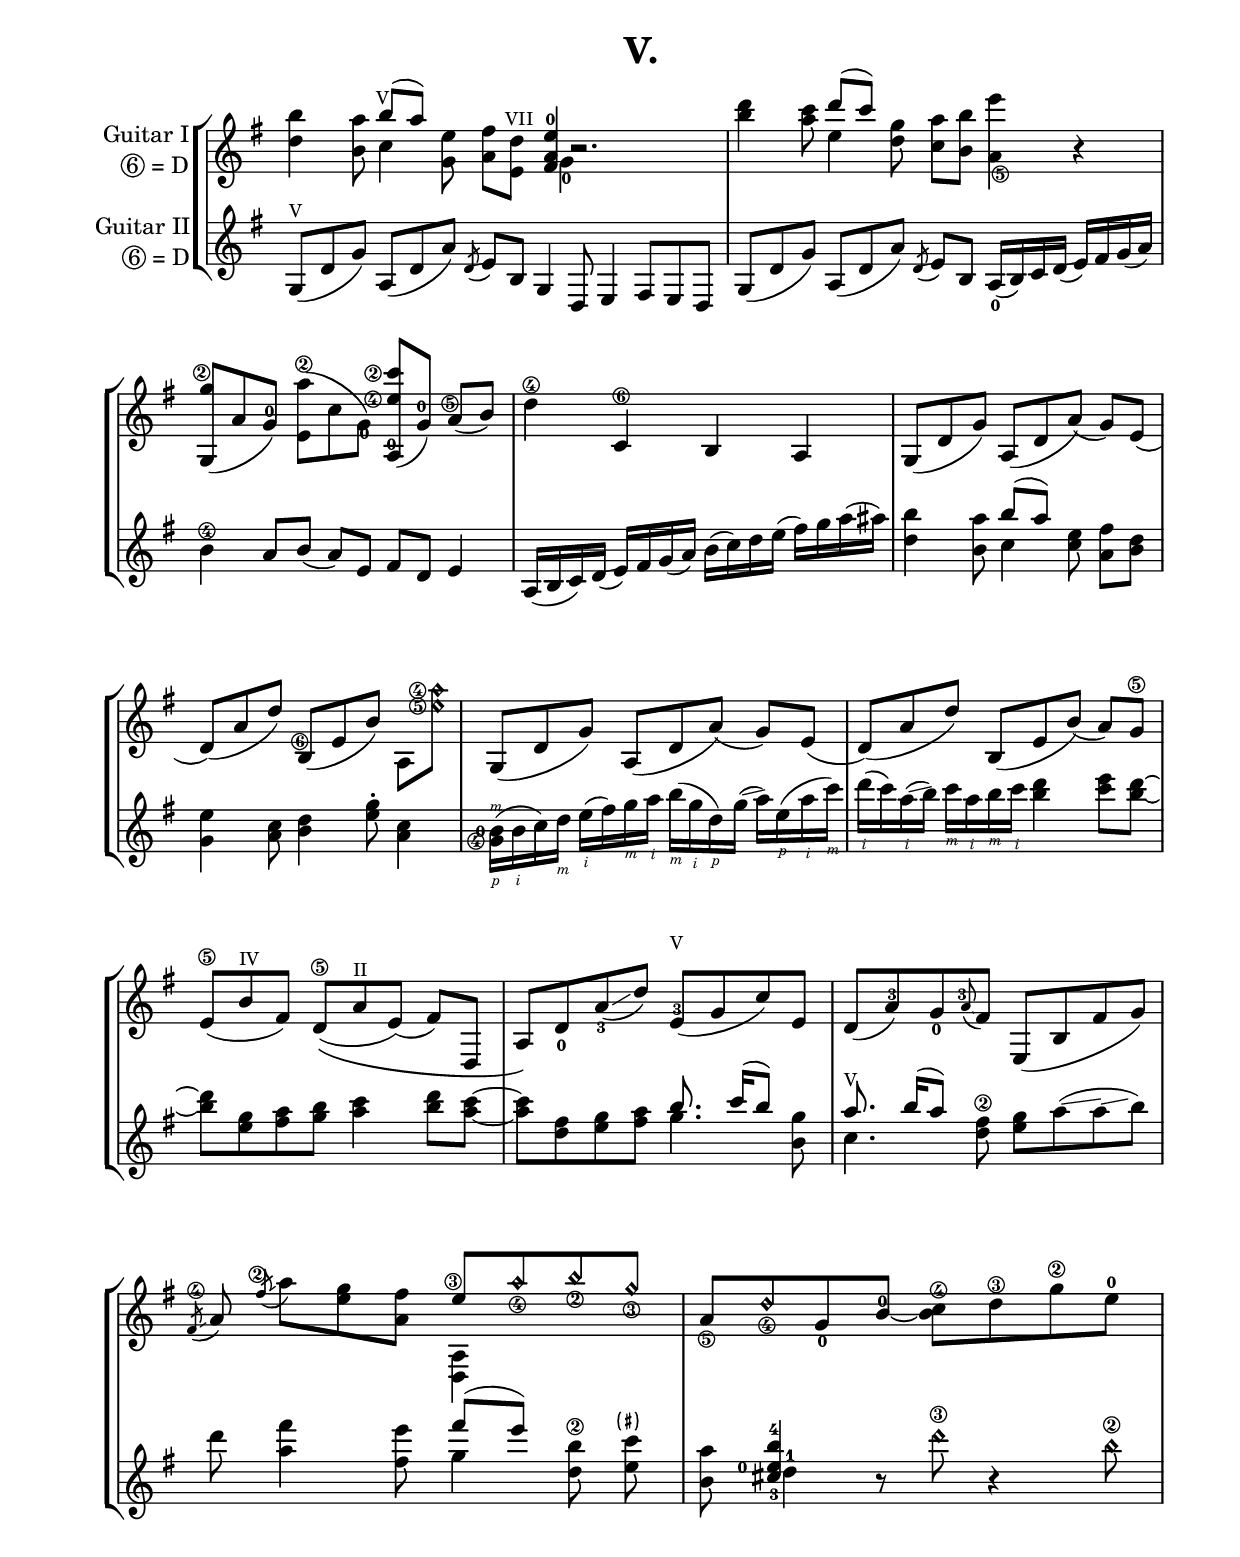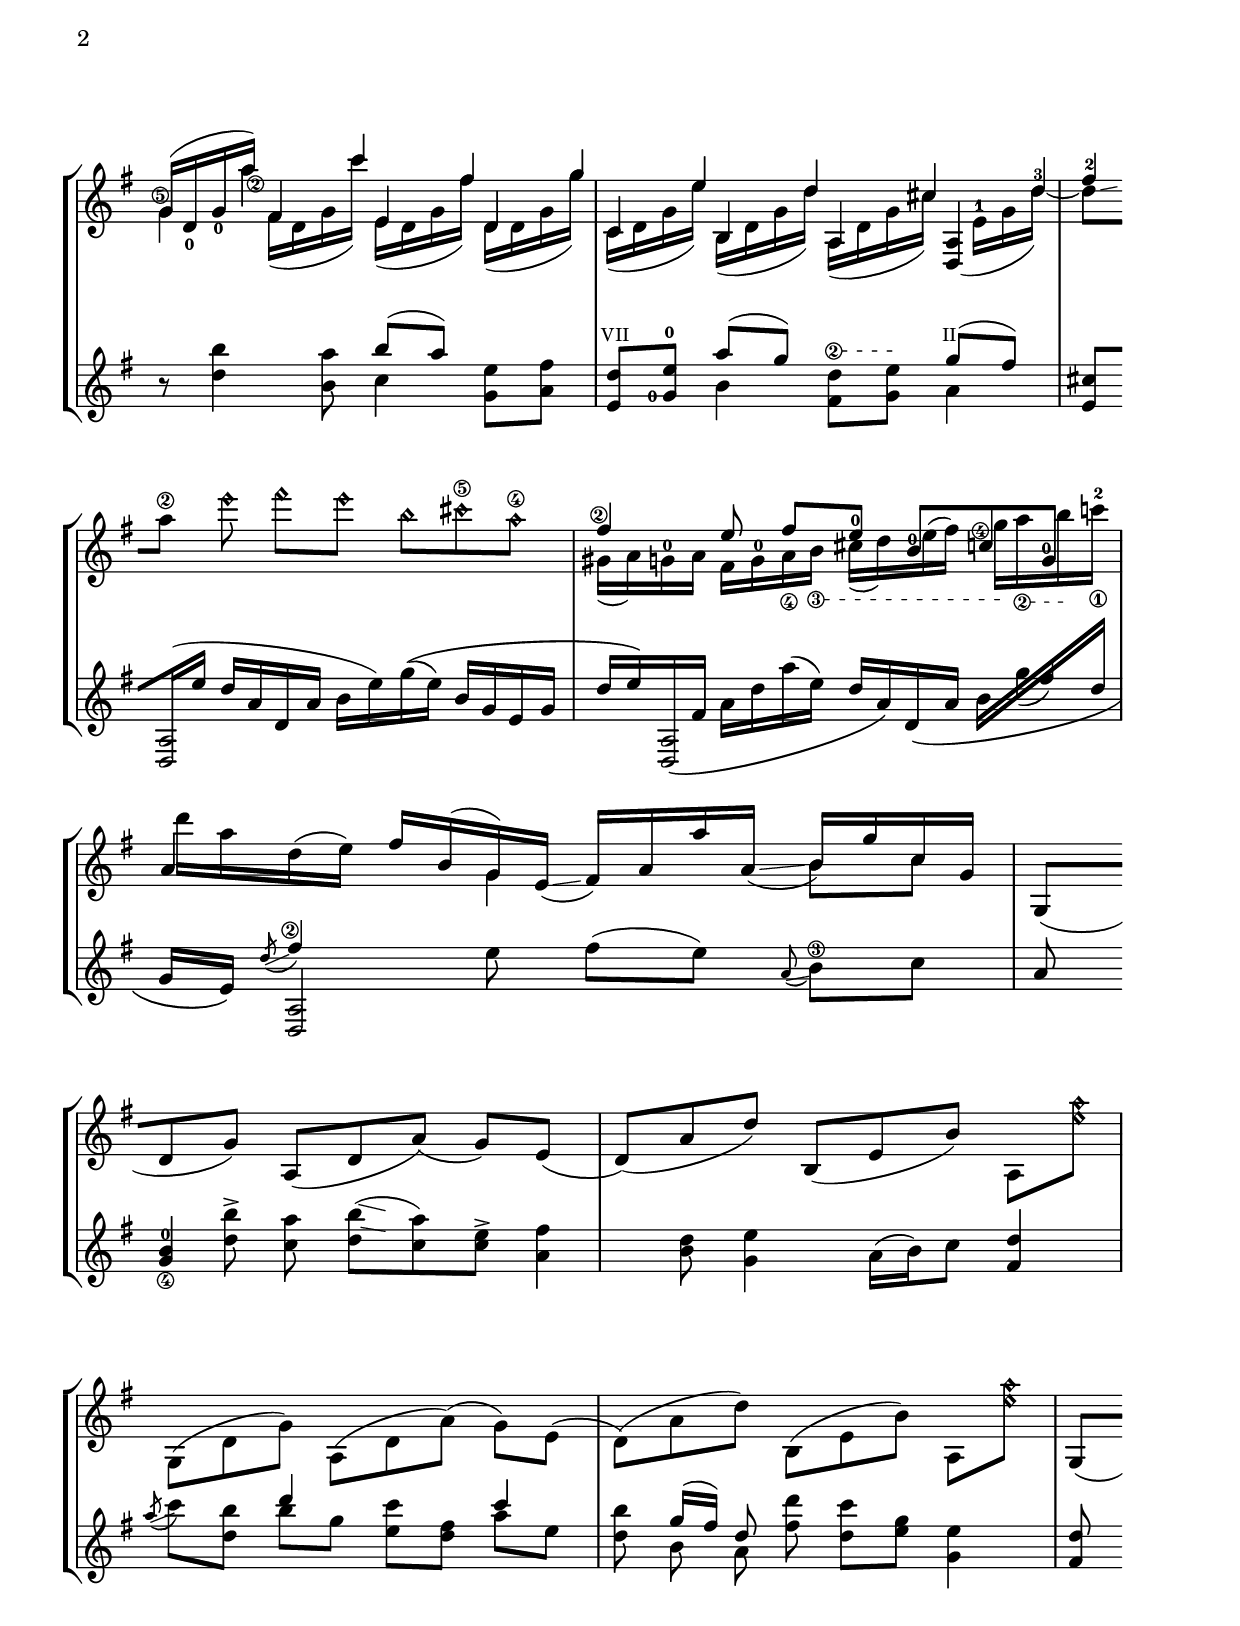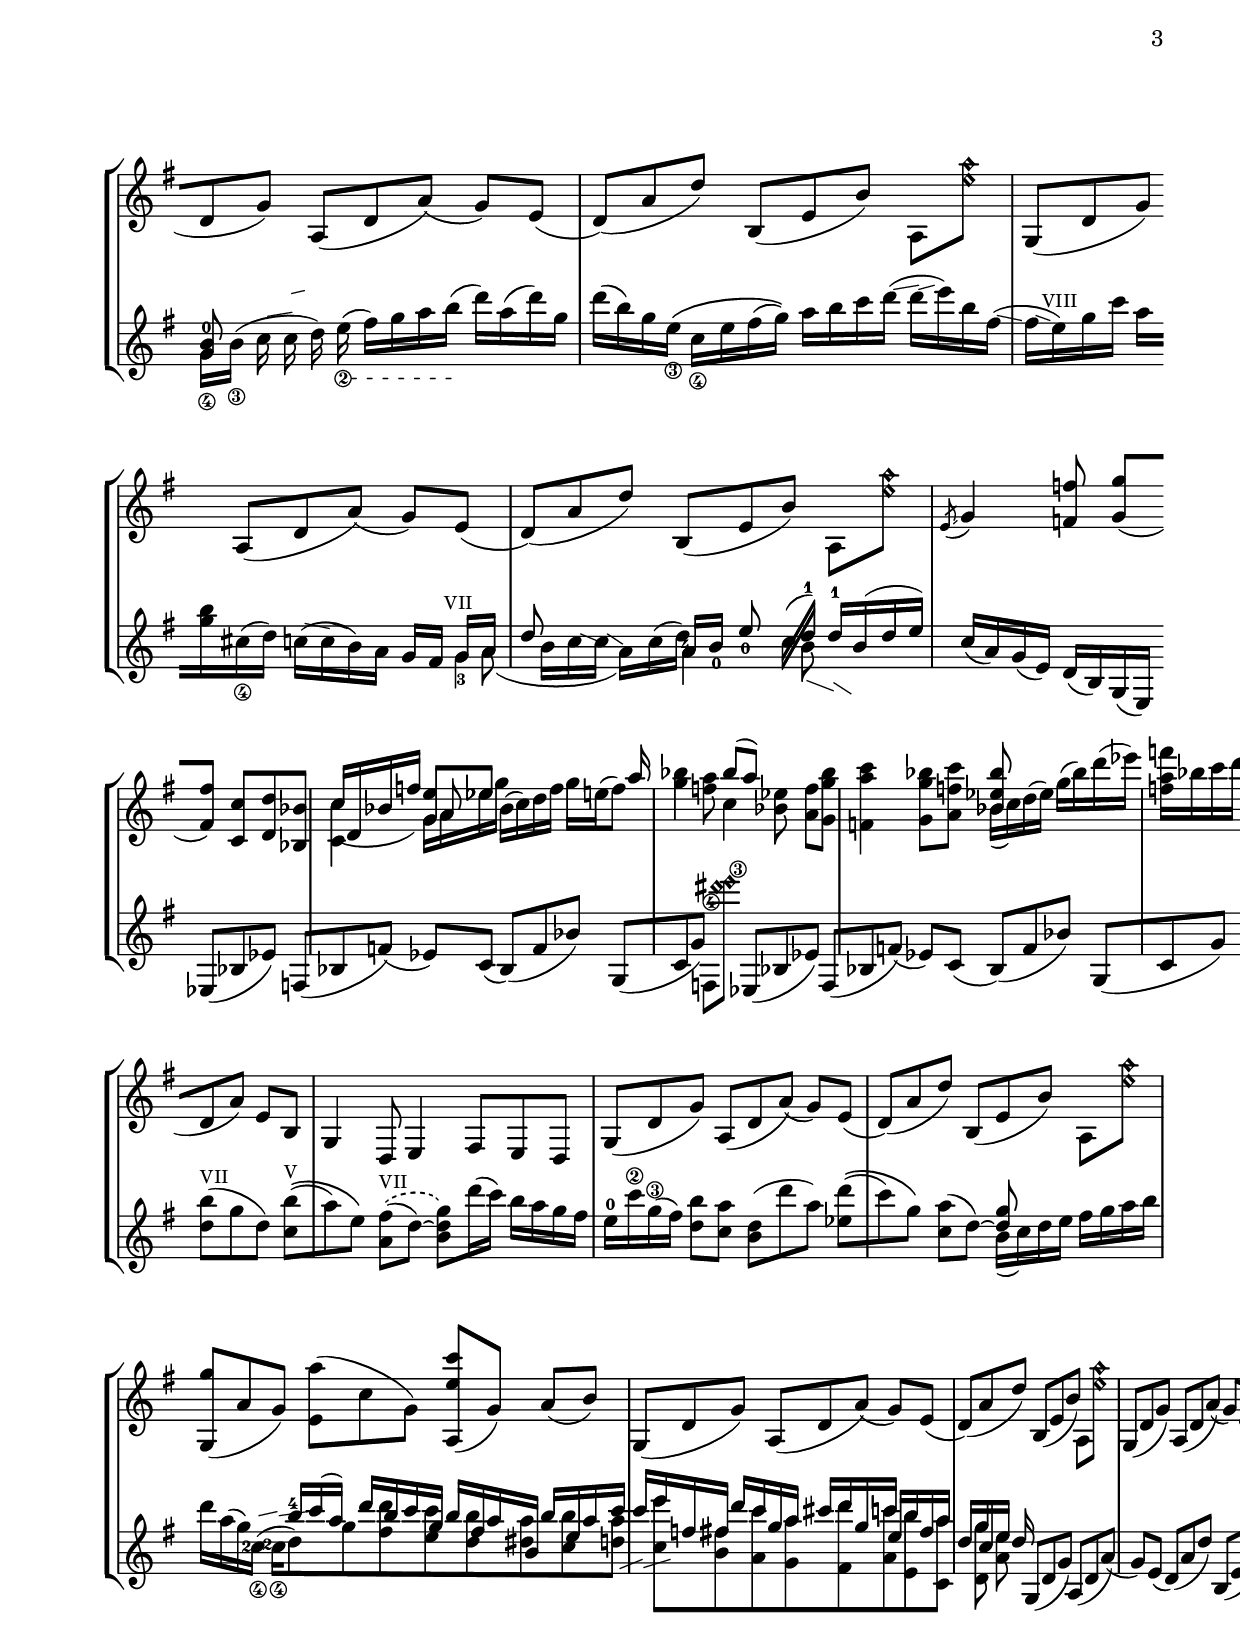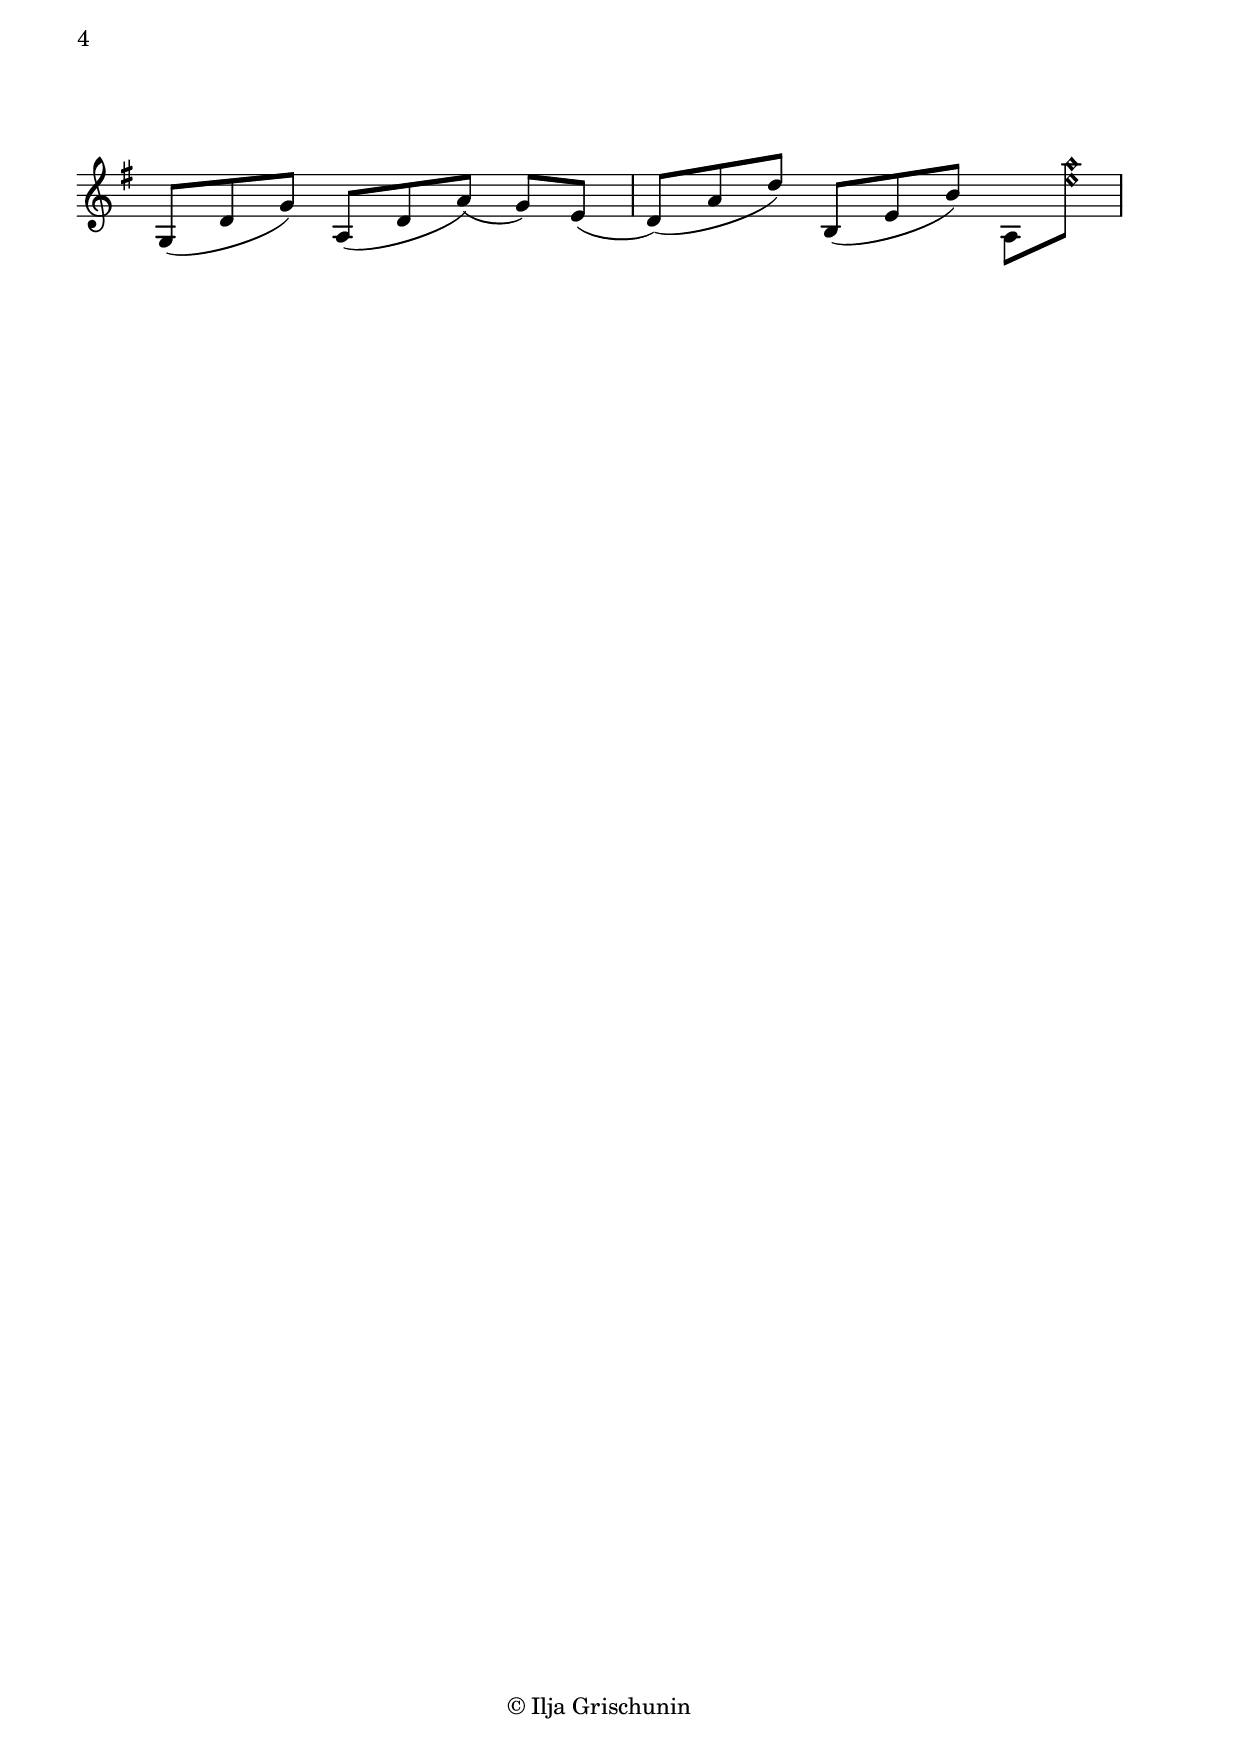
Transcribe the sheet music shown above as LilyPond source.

\version "2.19.15"

\language "deutsch"

\header {
  title = "V."
  meter = ""
  composer = ""
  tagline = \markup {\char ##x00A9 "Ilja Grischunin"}
}

\paper {
  #(set-paper-size "a4")
  top-system-spacing.basic-distance = #25
  top-markup-spacing.basic-distance = #8
  markup-markup-spacing.basic-distance = #25
  markup-system-spacing.basic-distance = #15
  score-markup-spacing.basic-distance = #25
  system-system-spacing.basic-distance = #20
  %score-system-spacing.basic-distance = #15
  last-bottom-spacing.basic-distance = #25
  two-sided = ##t
  inner-margin = 20
  outer-margin = 13
}

\layout {
  \context {
    \Score
    \remove "Bar_number_engraver"
  }
  indent = #15
  ragged-right = ##f
  ragged-last = ##f
}

\version "2.19.15"

#(define RH rightHandFinger)

xLV = #(define-music-function (parser location further) (number?) #{
  \once \override LaissezVibrerTie.X-extent = #'(0 . 0)
  \once \override LaissezVibrerTie.details.note-head-gap = #(/
                                                             further -2)
  \once \override LaissezVibrerTie.extra-offset = #(cons (/
                                                          further 2) 0)
         #})

stringNumberSpanner =
#(define-music-function (parser location StringNumber) (string?)
   #{
     \override TextSpanner.font-size = #-5
     \override TextSpanner.dash-fraction = #0.3
     \override TextSpanner.dash-period = #1.5
     \override TextSpanner.bound-details.right.arrow = ##t
     \override TextSpanner.arrow-width = #0.2
     \override TextSpanner.arrow-length = #0.7
     \override TextSpanner.bound-details.left.stencil-align-dir-y = #CENTER
     \override TextSpanner.bound-details.left.text = \markup { \circle \number #StringNumber }
   #})

stringNumSpan =
#(define-music-function (parser location StringNumber) (string?)
   #{
     \override TextSpanner.font-size = #-5
     \override TextSpanner.dash-fraction = #0.3
     \override TextSpanner.dash-period = #1.5
     %\override TextSpanner.bound-details.right.arrow = ##t
     %\override TextSpanner.arrow-width = #0.2
     %\override TextSpanner.arrow-length = #0.7
     \override TextSpanner.bound-details.left.stencil-align-dir-y = #CENTER
     \override TextSpanner.bound-details.left.text = \markup { \circle \number #StringNumber }
   #})

fretNumSpan =
#(define-music-function (parser location FretNumber) (string?)
   #{
     \override TextSpanner.font-size = #-2
     \override TextSpanner.dash-fraction = #0.3
     \override TextSpanner.dash-period = #0.5
     %\override TextSpanner.bound-details.right.arrow = ##t
     %\override TextSpanner.arrow-width = #0.2
     %\override TextSpanner.arrow-length = #0.7
     \override TextSpanner.bound-details.left.stencil-align-dir-y = #CENTER
     \override TextSpanner.bound-details.left.text = \markup { \text #FretNumber }
   #})

spad = \override Fingering.staff-padding = #'()
sfol = \set fingeringOrientations = #'(left)
sfor = \set fingeringOrientations = #'(right)
sfod = \set fingeringOrientations = #'(down)
sfou = \set fingeringOrientations = #'(up)
npad = \override StringNumber.staff-padding = #'()
ssnol = \set stringNumberOrientations = #'(left)
ssnou = \set stringNumberOrientations = #'(up)
ssnod = \set stringNumberOrientations = #'(down)
ssnor = \set stringNumberOrientations = #'(right)
FO = #(define-music-function (parser location offsetX offsetY)(number? number?)
        #{
          \once \override Voice.Fingering.extra-offset = #(cons offsetX offsetY)
        #})

SO = #(define-music-function (parser location offsetX offsetY)(number? number?)
        #{
          \once \override Voice.StringNumber.extra-offset = #(cons offsetX offsetY)
        #})

\include "global.ly"
guitarOne =
\relative{
  \global
  \override Staff.TimeSignature.stencil = ##f
  \override TextScript.font-size = -2
  \override Fingering.staff-padding = #'()
  \override StringNumber.staff-padding = #'()
  \override StrokeFinger.staff-padding = #'()
  \time 8/4
  <d'' h'>4 <h a'>8 <<
    {
      \override TextScript.font-size = -2
      \once\override TextScript.extra-offset = #'(-0.3 . -1.5)
      h'8-"V"[( a])
    }
    \\
    {
      c,4
    }
  >>
  <g e'>8 <a fis'>
  \once\override TextScript.extra-offset = #'(-0.5 . 0)
  <e d'>^"VII"
  <<
    {
      <fis a e'-0>4
    }
    \\
    {
      \override Fingering.staff-padding = #'()
      \once \override NoteColumn.force-hshift = #1.7
      g4-0
    }
  >>
  r2.
  \time 6/4
  <h' d>4<a c>8
  <<
    {
      d8[( c])
    }
    \\
    {
      e,4
    }
  >>
  <d g>8 <c a'><h h'>
  \once \override StringNumber.extra-offset = #'(0.5 . 2.8)
  <a_\5 e''>4 r
  \break
  \time 5/4
  \once \override StringNumber.extra-offset = #'(-0.5 . -2.3)
  <g, g''\2>8[( a' 
  \once\override Fingering.extra-offset = #'(0 . -4)
  g-0])<e a'\2>[( c' 
  \once\override Fingering.extra-offset = #'(0 . 3.3)
  g_0])
  \stemUp
  \set stringNumberOrientations = #'(left)
  \once\override Fingering.extra-offset = #'(-0.2 . 3)
  <a,_0 e''\4 c'\2>(
  \unset stringNumberOrientations
  \once\override Fingering.extra-offset = #'(-0.2 . -6)
  g'-0) 
  \once \override StringNumber.extra-offset = #'(-0.5 . -3.3)
  a\5( h)
  \stemNeutral
  \time 4/4
  d4\4 c,\6 h a g8[( d' g]) a,[( d a'])(g) e( d[)( a' d]) 
  \once \override StringNumber.extra-offset = #'(-0.5 . -4.5)
  h,\6[( e h'])
  \stemDown a,
  \set stringNumberOrientations = #'(left)
  <e''\harmonic\5 a\harmonic\4> \stemNeutral
  \unset stringNumberOrientations
  g,,8[( d' g]) a,[( d a'])(g) e( d[)( a' d]) h,[( e h'])( a) g\5
  e\5[( h'^"IV" fis]) d\5[\(( a'^"II" e])( fis) d, a'\) d_0 a'_3\glissando( d)
  \once\override Fingering.extra-offset = #'(0 . -4.8)
  e,-3^"V"( g c) e, d( 
  \once\override Fingering.extra-offset = #'(0 . -3.5)
  a'-3) g_0 \appoggiatura a\glissando 
  \once\override Fingering.extra-offset = #'(-2 . -3.5)
  fis-3 e,( h' fis' g)\acciaccatura fis\glissando 
  \once \override StringNumber.extra-offset = #'(-2 . -2)
  a\4\noBeam
  \acciaccatura fis'\glissando 
  \once \override StringNumber.extra-offset = #'(-2.8 . -1)
  a\2 <e g><a, fis'>
  <<
    {
      \override StringNumber.staff-padding = #'()
      \once \override StringNumber.extra-offset = #'(-0.5 . -4.2)
      e'8\3 a\harmonic_\4 h\harmonic_\2 g\harmonic_\3
    }
    \\
    {
      <d,, a'>4 s
    }
  >>
  a''8_\5 d\harmonic _\4 g,_0
  \once\override Fingering.extra-offset = #'(0 . -3.5)
  h~-0 <h c\4> d\3 g\2 e-0
  <<
    {
      \once \override StringNumber.extra-offset = #'(-0.5 . -2.8)
      \stemDown g,4\5 \stemNeutral fis e d c h a <d, a'> s4
    }
    \\
    {
      \override Fingering.staff-padding = #'()
      \stemUp g'16^( d_0 g_0 a')\stemDown fis,( d g c') e,,( d g fis') d,( d g g')
      c,,( d g e') h,( d g d') a,( d g cis)
      \hideNotes d,,16(\unHideNotes
      e'^1[ g d'^3])~
      d8\glissando[ a'\2]
    }
    \\
    {
      s8. \stemDown
      \once \override StringNumber.extra-offset = #'(0.7 . -3.2)
      a4\2 \stemUp c fis, g e d cis \hide Flag d16 fis4^2
    }
  >>
  e'8\harmonic fis\harmonic[ e\harmonic] h\harmonic[ cis\harmonic\5 a\harmonic\4]
  <<
    {
      \once \override StringNumber.extra-offset = #'(-0.5 . -2.5)
      fis4\2 e8\noBeam fis[
      \once \override Fingering.extra-offset = #'(0 . -2.5)
      e-0]
      \once \override Fingering.extra-offset = #'(-0.2 . -4.3)
      h-0
      \once \override StringNumber.extra-offset = #'(-0.5 . -3.8)
      c!\4
      \once \override Fingering.extra-offset = #'(-0.2 . -5.2)
      g-0 a4 fis'16 h,( g) e\glissando _( fis) a a' a,\glissando _(
      h) g' c, g
    }
    \\
    {
      \override Fingering.staff-padding = #'()
      gis16( a) g^0 a fis g^0 a_\4
      \textSpannerDown
      \stringNumSpan "3"
      \once\override TextSpanner.extra-offset = #'(0 . 0.6)
      h\startTextSpan cis( d)
      \once \override NoteColumn.force-hshift = #1.3
      e^( fis)
      \once \override NoteColumn.force-hshift = #1.3
      g\stopTextSpan
      \stringNumSpan "2"
      a\startTextSpan
      \once \override NoteColumn.force-hshift = #1.3
      h\stopTextSpan c!^2_\1
      \once \override NoteColumn.force-hshift = #1.3
      d a d,^( e) s8 g,4 s8 h c
    }
  >>
  \repeat unfold 4 {
    g,8[( d' g]) a,[( d a'])(g) e( d[)( a' d]) h,[( e h'])
    \stemDown a, <e''\harmonic a\harmonic> \stemNeutral
  }
  \acciaccatura e,\glissando \stemUp g4
  <f f'>8<g g'>[(<f f'>]) \stemNeutral<c c'><d d'><b b'>
  <<{c'16_( d, b' f')}\\{<c, c'>4}>>
  <<{<g' e'>8 es'}\\{s16 \stemUp a,8 s16}\\{\stemDown g16 a es' g}>>
  \stemNeutral
  b,\glissando( c) d f <<{s8. a16}\\{g e\glissando^( f8)}>>
  <g b>4<f a>8<<{b[( a])}\\{c,4}>><b es>8\noBeam<a f'><g g' b><f a' c>4<g g' b>8<a f' c'>
  <<{<b es b'>8 s}\\{b16( c) d^( es)}>> g16\glissando( b) d( es)
  <f, a f'> b c d <es, g es'> a b c <<{des8 s}\\{<f, des'>16 a as g}>> fis f e es
  <<{<d b'>8 s}\\{d16 f g\glissando^( as)}>> g( f) es d\glissando
  f8 a,!16( h) c d es f
  <b, g'>4<g f'>8<<{g'[( f])}\\{as,4}>><es c'>8\noBeam<f d'><c b'>
  <b c'>[( f' g])<c, es'>[( fis g])\stemUp<d a' g'>( g)\stemNeutral
  g,8[( d' g]) a,[( d a']) e h g4 d8 e4 fis8[ e d]
  g8[( d' g]) a,[( d a'])(g) e( d[)( a' d]) h,[( e h'])
  \stemDown a, <e''\harmonic a\harmonic> \stemNeutral
  \time 5/4
  <g,, g''>8[( a' g])<e a'>[( c' g])
  \stemUp
  <a, e'' c'>( g') a( h)
  \stemNeutral
  \time 4/4
  \repeat unfold 4 {
    g,8[( d' g]) a,[( d a'])(g) e( d[)( a' d]) h,[( e h'])
    \stemDown a, <e''\harmonic a\harmonic> \stemNeutral
  }
}

\version "2.19.15"

\language "deutsch"

\version "2.19.15"

#(define RH rightHandFinger)

xLV = #(define-music-function (parser location further) (number?) #{
  \once \override LaissezVibrerTie.X-extent = #'(0 . 0)
  \once \override LaissezVibrerTie.details.note-head-gap = #(/
                                                             further -2)
  \once \override LaissezVibrerTie.extra-offset = #(cons (/
                                                          further 2) 0)
         #})

stringNumberSpanner =
#(define-music-function (parser location StringNumber) (string?)
   #{
     \override TextSpanner.font-size = #-5
     \override TextSpanner.dash-fraction = #0.3
     \override TextSpanner.dash-period = #1.5
     \override TextSpanner.bound-details.right.arrow = ##t
     \override TextSpanner.arrow-width = #0.2
     \override TextSpanner.arrow-length = #0.7
     \override TextSpanner.bound-details.left.stencil-align-dir-y = #CENTER
     \override TextSpanner.bound-details.left.text = \markup { \circle \number #StringNumber }
   #})

stringNumSpan =
#(define-music-function (parser location StringNumber) (string?)
   #{
     \override TextSpanner.font-size = #-5
     \override TextSpanner.dash-fraction = #0.3
     \override TextSpanner.dash-period = #1.5
     %\override TextSpanner.bound-details.right.arrow = ##t
     %\override TextSpanner.arrow-width = #0.2
     %\override TextSpanner.arrow-length = #0.7
     \override TextSpanner.bound-details.left.stencil-align-dir-y = #CENTER
     \override TextSpanner.bound-details.left.text = \markup { \circle \number #StringNumber }
   #})

fretNumSpan =
#(define-music-function (parser location FretNumber) (string?)
   #{
     \override TextSpanner.font-size = #-2
     \override TextSpanner.dash-fraction = #0.3
     \override TextSpanner.dash-period = #0.5
     %\override TextSpanner.bound-details.right.arrow = ##t
     %\override TextSpanner.arrow-width = #0.2
     %\override TextSpanner.arrow-length = #0.7
     \override TextSpanner.bound-details.left.stencil-align-dir-y = #CENTER
     \override TextSpanner.bound-details.left.text = \markup { \text #FretNumber }
   #})

spad = \override Fingering.staff-padding = #'()
sfol = \set fingeringOrientations = #'(left)
sfor = \set fingeringOrientations = #'(right)
sfod = \set fingeringOrientations = #'(down)
sfou = \set fingeringOrientations = #'(up)
npad = \override StringNumber.staff-padding = #'()
ssnol = \set stringNumberOrientations = #'(left)
ssnou = \set stringNumberOrientations = #'(up)
ssnod = \set stringNumberOrientations = #'(down)
ssnor = \set stringNumberOrientations = #'(right)
FO = #(define-music-function (parser location offsetX offsetY)(number? number?)
        #{
          \once \override Voice.Fingering.extra-offset = #(cons offsetX offsetY)
        #})

SO = #(define-music-function (parser location offsetX offsetY)(number? number?)
        #{
          \once \override Voice.StringNumber.extra-offset = #(cons offsetX offsetY)
        #})

\include "global.ly"

guitarTwo = \relative{
  \global
  \override Staff.TimeSignature #'stencil = ##f
  \override TextScript.font-size = -2
  \override Fingering.staff-padding = #'()
  \override StringNumber.staff-padding = #'()
  \override StrokeFinger.staff-padding = #'()
  \time 8/4
  g8^"V"[( d' g]) a,[( d a']) \acciaccatura d,-\markup {
    \postscript #"0.5 0.3 moveto 1.8 0.4 rlineto stroke"
  } e h g4 d8 e4 fis8[ e d]
  \time 6/4
  g8[( d' g]) a,[( d a']) \acciaccatura d,-\markup {
    \postscript #"0.5 0.3 moveto 1.8 0.4 rlineto stroke"
  } e h
  a16_0( h) c d(-\markup {
    \postscript #"0.5 0.3 moveto 2.2 0.5 rlineto stroke"
  } e) fis g( a)
  \time 5/4
  h4\4 a8 h( a) e fis d e4
  \time 4/4
  a,16( h c) d(-\markup {
    \postscript #"0.5 0.3 moveto 2.2 0.5 rlineto stroke"
  } e) fis g( a) h( c) d e( fis) g a( ais)
  <d, h'>4 <h a'>8
  <<
    {
      h'8[( a])
    }
    \\
    {
      c,4
    }
  >>
  <c e>8\noBeam<a fis'><h d>
  \tag #'Part {
    \break
  }
  <g e'>4<a c>8<h d>4<e g>8-.<a, c>4
  \once\override StrokeFinger.avoid-slur = #'outside
  \override StrokeFinger.staff-padding = #'()
  \override StrokeFinger.add-stem-support = ##t
  \set strokeFingerOrientations = #'(up down)
  \set stringNumberOrientations = #'(left)
  \set fingeringOrientations = #'(left)
  <g\4-\RH #1 h-0-\RH #3 >16(
  \unset stringNumberOrientations
  \unset fingeringOrientations
  \override StrokeFinger.avoid-slur = #'inside
  \set strokeFingerOrientations = #'(down)
  h-\RH #2 c) d-\RH #3 e-\RH #2 ( fis) g-\RH #3 a-\RH#2
  h-\RH #3 ( g-\RH #2 d-\RH#1) g(-\markup {
    \postscript #"0.8 6 moveto 2.2 0.5 rlineto stroke"
  } a) e-\RH#1 ( a-\RH#2 c-\RH#3)
  d-\RH#2 ( c) a-\markup {
    \postscript #"0.8 6.3 moveto 2.2 0.5 rlineto stroke"
  }-\RH#2 ( h) c-\RH#3 a-\RH#2 h-\RH#3 c-\RH#2 <h d>4<c e>8<h d>~
  \tag #'Part {
    \break
  }
  q <e, g><fis a><g h><a c>4 <h d>8 <a c>~ q <d, fis><e g><fis a>
  <<
    {
      h8. c16[( h8])
    }
    \\
    {
      g4.
    }
  >>
  <h, g'>8
  <<
    {
      \override TextScript.font-size = -2
      a'8.^"V" h16[( a8])
    }
    \\
    {
      c,4.
    }
  >>
  <d fis\2>8<e g>
  \tag #'Part {
    a(-\markup {
      \postscript #"0.8 6.3 moveto 3.8 0.5 rlineto stroke"
    }
  }
  \tag #'Partitur {
    a(-\markup {
      \postscript #"0.8 6.3 moveto 2.6 0.5 rlineto stroke"
    }
  }
  h) d
  <a fis'>4<fis e'>8
  <<
    {
      fis'[( e])
    }
    \\
    {
      g,4
    }
  >>
  <d h'\2>8\noBeam
  <e c'>^\markup \fontsize #-3 {\parenthesize \sharp}<h a'>
  <<
    {
      \override Fingering.staff-padding = #'()
      \set fingeringOrientations = #'(down left up)
      <cis-3 e-0 h'-4>4
    }
    \\
    {
      \override Fingering.staff-padding = #'()
      \once \override NoteColumn.force-hshift = #1.7
      d4^1
    }
  >>
  r8 d'\harmonic\3 r4 h8\harmonic\2 r
  <d, h'>4 <h a'>8
  <<
    {
      h'8[( a])
    }
    \\
    {
      c,4
    }
  >>
  <g e'>8 <a fis'>
  \once\override TextScript.extra-offset = #'(-0.5 . 0)
  <e d'>^"VII"
  \set fingeringOrientations = #'(left up)
  <g-0 e'-0>
  \unset fingeringOrientations
  <<
    {
      a'8[( g])
    }
    \\
    {
      h,4
    }
  >>
  \stringNumSpan "2"
  <fis d'>8\startTextSpan[ <g e'>\stopTextSpan]
  <<
    {
      \override TextScript.font-size = -2
      \once\override TextScript.extra-offset = #'(-0.4 . -2)
      g'8^"II"[( fis])
    }
    \\
    {
      a,4
    }
  >>
  <e cis'>8
  \tag #'Part {
    \break
  }
  <\tweak #'duration-log #1 d, \tweak #'duration-log #1 a'>16(
  e'' d a d, a' h e) g(\( e) h g e g d' e\)
  <\tweak #'duration-log #1 d,, \tweak #'duration-log #1 a'>_\(
  fis' a d a'( e) d a\) d,_\( a' h g'_(\stemUp fis) d g, e\)\stemNeutral
  <<
    {
      \override NoteColumn.ignore-collision = ##t
      \stemUp<\tweak #'duration-log #1 d, \tweak #'duration-log #1 a'>4
    }
    \\
    {
      \stemUp
      \acciaccatura d''8-\markup {
        \postscript #"0.5 2.9 moveto 2.3 1 rlineto stroke"
      } \stemUp
      \once \override StringNumber.extra-offset = #'(-0.5 . -2.3)
      fis4\2
    }
  >>
  e8 fis[( e]) \appoggiatura a,-\markup {
    \postscript #"0.5 1.4 moveto 2.2 0.4 rlineto stroke"
  } h\3 c a
  \tag #'Part {
    \break
  }
  <<
    {
      \override Fingering.staff-padding = #'()
      \override StringNumber.staff-padding = #'()
      <g_\4 h-0>4
    }
    \\
    {
      s8 <d' h'>^>
    }
  >>
  <c a'><d h'>(
  -\markup {
    \postscript #"1 7 moveto 2.6 -0.6 rlineto stroke"
  }
  -\markup {
    \postscript #"1.2 4.8 moveto 2.4 -0.4 rlineto stroke"
  }
  <c a'>)<c e>-><a fis'>4
  <h d>8<g e'>4 a16( h) c8 <fis, d'>4 \acciaccatura a'8-\markup {
    \postscript #"0.5 4.9 moveto 2.3 0.9 rlineto stroke"
  } c <d, h'>
  <<
    {
      d'4
    }
    \\
    {
      h8[ g]
    }
  >>
  <e c'>8<d fis>
  <<
    {
      c'4
    }
    \\
    {
      a8[ e]
    }
  >>
  <d h'>8
  <<
    {
      g16( fis) d8
    }
    \\
    {
      h a
    }
  >>
  <fis' d'><d c'><e g><g, e'>4<fis d'>8
  \tag #'Part {
    \break
  }
  <<
    {
      \override Fingering.staff-padding = #'()
      <g h-0>8 s
    }
    \\
    {
      g16_\4 h_\3^(
      \tag #'Part {
        c-\markup {
          \postscript #"1 5.2 moveto 2.4 0.4 rlineto stroke"
        }
      }
      \tag #'Partitur {
        c-\markup {
          \postscript #"0.7 7.4 moveto 1.3 0.3 rlineto stroke"
        }
      }
      d)
    }
  >>
  \textSpannerDown
  \stringNumSpan "2"
  e16(\startTextSpan fis) g a h(\stopTextSpan d) a( d) g, d'( h) g
  \shape #'((0 . 0) (0 . 0) (0 . 0) (0 . 0.3)) PhrasingSlur
  e_\3\( c_\4 e fis( g)\) a h c
  \tag #'Part {
    d(-\markup {
      \postscript #"1 7.8 moveto 2.4 0.4 rlineto stroke"
    }
  }
  \tag #' Partitur {
    d(-\markup {
      \postscript #"0.8 7.8 moveto 1.5 0.4 rlineto stroke"
    }
  }
  e) h
  \tag #'Part {
    fis(-\markup {
      \postscript #"1 5.3 moveto 2.4 -0.5 rlineto stroke"
    }
  }
  \tag #'Partitur {
    fis(-\markup {
      \postscript #"1 5.3 moveto 1.4 -0.5 rlineto stroke"
    }
  }
  \once\override TextScript.extra-offset = #'(-1 . 0)
  e^"VIII") g c a
  \tag #'Part {
    \break
  }
  <g h> cis,_\4( d)
  \tag #'Part {
    c(-\markup {
      \postscript #"1 4.8 moveto 2.4 -0.5 rlineto stroke"
    }
  }
  \tag #'Partitur {
    c(-\markup {
      \postscript #"1 4.8 moveto 1.5 -0.5 rlineto stroke"
    }
  }
  h) a g fis
  <<
    {
      \override Fingering.staff-padding = #'()
      \override TextScript.font-size = -2
      \once\override TextScript.extra-offset = #'(-1 . 0)
      g^"VII" a d8 s4 a16 h_0 e8_0 s4
    }
    \\
    {
      g,4_3 s a4 s16 h8 s16
    }
    \\
    {
      \stemDown s16 a8_( h16
      \tag #'Part {
        c-\markup {
          \postscript #"1.2 -1.3 moveto 2.4 -1 rlineto stroke"
        }
      }
      \tag #'Partitur {
        c-\markup {
          \postscript #"1.2 -1.3 moveto 1.5 -1 rlineto stroke"
        }
      }
      a) c(
      \once \override Fingering.extra-offset = #'(0.3 . 3.5)
      d_4) s8. c16(
      \stemUp
      \tag #'Part {
        d-1)-\markup {
          \postscript #"0.5 -5.8 moveto 2.6 -1 rlineto stroke"
        }
      }
      \tag #'Partitur {
        d-1)-\markup {
          \postscript #"0.5 -6 moveto 1.7 -1.1 rlineto stroke"
        }
      }
      h( d e)
    }
  >>
  c16( a) g( e) d( h) g( e)
  \tag #'Part {
    \break
  }
  es8[( b' es]) f,[( b f'])(es) c( b[)( f' b]) g,[( c g'])
  <<
    {
      \voiceTwo
      \hideNotes
      s
      \once \override StringNumber.extra-offset = #'(-1.8 . -2.8)
      c'\4
      \unHideNotes
    }
    \\
    {
      f,,,
      \once \override StringNumber.extra-offset = #'(0.8 . -0.8)
      <dis'''\harmonic e\harmonic\3> \stemNeutral
    }
  >>
  \repeat unfold 3 {
    es,,,8[( b' es]) f,[( b f'])(es) c( b[)( f' b]) g,[( c g'])
    \stemDown f, <dis'''\harmonic e\harmonic> \stemNeutral
  }
  \tag #'Part {
    \break
  }
  <d, h'>8^"VII"[( g d])
  %\shape #'((0 . 0.3) (0 . 0) (0 . 0) (0 . 0)) PhrasingSlur
  <c h'>^"V"[\(( a') e]\)
  \phrasingSlurDashed
  \shape #'((0 . 0.3) (0 . 0) (0 . 0) (-0.5 . 0)) PhrasingSlur
  <a, fis'>^"VII"\(( d)~ <h d g>8\)
  \phrasingSlurSolid
  d'16( c) h a g fis e-0 c'\2 g\3( fis) <d h'>8 <c a'>
  <h d>[( d' a]) <es d'>[\(( c') g]\)
  <<
    {
      \stemDown
      <c, a'>( d)~
      \stemUp
      <d g>8 s
    }
    \\
    {
      s4
      h16( c) d e
    }
  >>
  fis g a h
  <<
    {
      s8. s8 
      \once\override Fingering.extra-offset = #'(-0.2 . -3)
      h16-4 c( a) d h c g h fis a h, h' e, a
      \tag #'Part {
        c-\markup {
          \postscript #"0.8 -4.1 moveto 2.2 0.9 rlineto stroke"
        }
      }
      \tag #'Partitur {
        c-\markup {
          \postscript #"1 -4 moveto 2.6 0.8 rlineto stroke"
        }
      }
      e f, fis d'
      c g a cis d g, c e, h' fis a d, g c, e d
    }
    \\
    {
      d'16 a^( g)
      \tag #'Part {
        \once\override Fingering.extra-offset = #'(-1.1 . -2.5)
        c,^2_\4^(-\markup {
          \postscript #"0.7 6.1 moveto 1.8 0.4 rlineto stroke"
        }
      }
      \tag #'Partitur {
        \once\override Fingering.extra-offset = #'(-1.1 . -2.5)
        c^2_\4^(-\markup {
          \postscript #"0.7 6.1 moveto 2.8 0.4 rlineto stroke"
        }
      }
      d8) g <fis d'> <e c'> <d h'> <dis a'> <c h'> <d a'> <c e'> <h fis'>
      <a c'> <g a'> <fis d''> <a c'> <e h''> <c a''> <d g'> <a' e'>
    }
  >>
  \repeat unfold 2 {
    g,8[( d' g]) a,[( d a'])(g) e( d[)( a' d]) h,[( e h'])
    \stemDown a, <e''\harmonic a\harmonic> \stemNeutral
  }
}


\score {
  \new StaffGroup = "Guitar" <<
    \new Staff \with {
      instrumentName = \markup {
        \right-column {
          "Guitar I"
          \line { \circle 6"= D" }
        }
      }
    }
    \guitarOne
%%%%%%%%%%%%%%%%%%%%%%%%%%%%%%%%%%%%%%%%%%%%%%%%%%%%%%%%%%%%%
    \new Dynamics = "dynamics"
%%%%%%%%%%%%%%%%%%%%%%%%%%%%%%%%%%%%%%%%%%%%%%%%%%%%%%%%%%%%%
    \new Staff \with {
      instrumentName = \markup {
        \right-column {
          "Guitar II"
          \line { \circle 6"= D" }
        }
      }
    }
    \guitarTwo
  >>
}